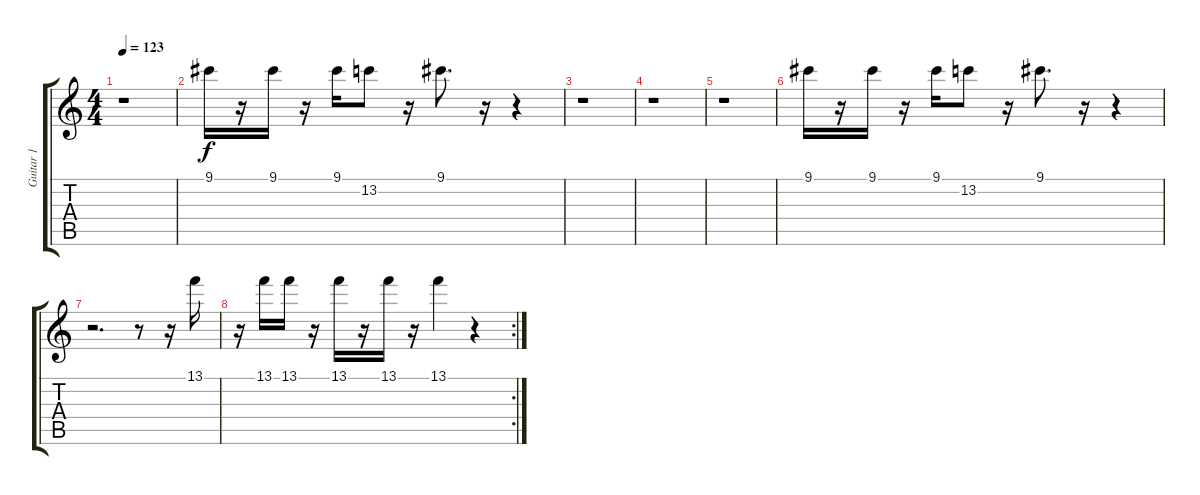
\track ("Guitar 1" "Guitar 1") {instrument overdrivenguitar}
\staff {score tabs}
\tuning (E4 B3 G3 D3 A2 E2) {hide}
\ts (4 4)
\tempo 123
\clef g2
\ks c
r.1{dy f} |
9.1.16{volume 12} r.16 9.1.16 r.16 9.1.16 13.2.8 r.16 9.1.8{d} r.16 r.4 |
r.1 |
r.1 |
r.1 |
9.1.16 r.16 9.1.16 r.16 9.1.16 13.2.8 r.16 9.1.8{d} r.16 r.4 |
r.2{d} r.8 r.16 13.1.16 |
\rc 2
r.16 13.1.16 13.1.16 r.16 13.1.16 r.16 13.1.16 r.16 13.1.4 r.4
